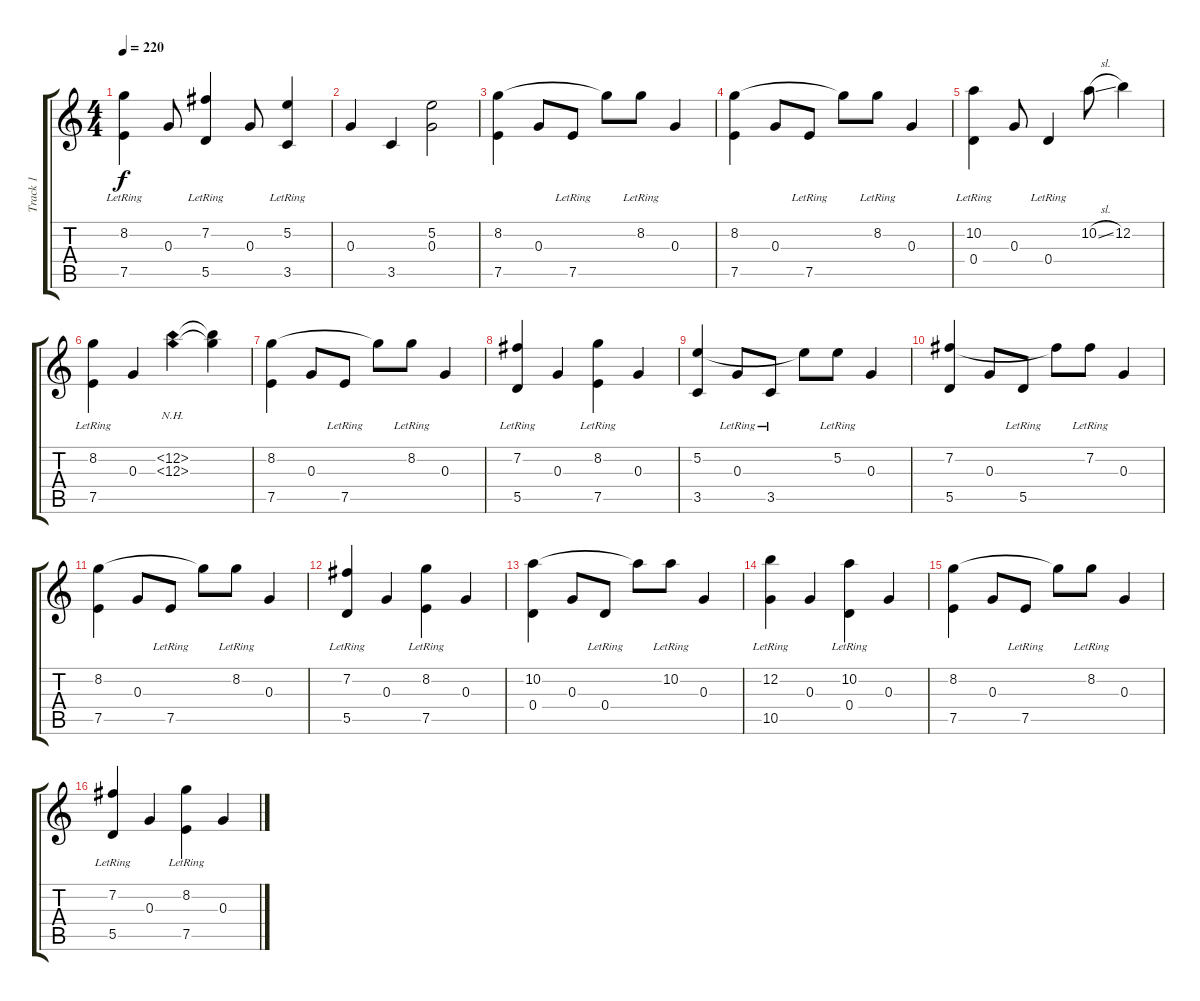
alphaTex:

\track ("Track 1" "Track 1") {instrument acousticguitarsteel}
\staff {score tabs}
\tuning (E4 B3 G3 D3 A2 E2) {hide}
\ts (4 4)
\tempo 220
\clef g2
\ks c
(8.2{lr} 7.5{lr}).4{dy f} 0.3.8 (7.2{lr} 5.5{lr}).4 0.3.8 (5.2{lr} 3.5{lr}).4 |
0.3.4 3.5.4 (5.2 0.3).2 |
(8.2 7.5).4 0.3.8 7.5{lr}.8 8.2{t}.8 8.2{lr}.8 0.3.4 |
(8.2 7.5).4 0.3.8 7.5{lr}.8 8.2{t}.8 8.2{lr}.8 0.3.4 |
(10.2{lr} 0.4).4 0.3.8 0.4{lr}.4 10.2{sl}.8 12.2.4 |
(8.2{lr} 7.5).4 0.3.4 (12.2{nh} 12.3{nh}).4 (12.2{t} 12.3{t}).4 |
(8.2 7.5).4 0.3.8 7.5{lr}.8 8.2{t}.8 8.2{lr}.8 0.3.4 |
(7.2{lr} 5.5).4 0.3.4 (8.2{lr} 7.5).4 0.3.4 |
(5.2 3.5).4 0.3{lr}.8 3.5{lr}.8 5.2{t}.8 5.2{lr}.8 0.3.4 |
(7.2 5.5).4 0.3.8 5.5{lr}.8 7.2{t}.8 7.2{lr}.8 0.3.4 |
(8.2 7.5).4 0.3.8 7.5{lr}.8 8.2{t}.8 8.2{lr}.8 0.3.4 |
(7.2{lr} 5.5).4 0.3.4 (8.2{lr} 7.5).4 0.3.4 |
(10.2 0.4).4 0.3.8 0.4{lr}.8 10.2{t}.8 10.2{lr}.8 0.3.4 |
(12.2{lr} 10.5).4 0.3.4 (10.2{lr} 0.4).4 0.3.4 |
(8.2 7.5).4 0.3.8 7.5{lr}.8 8.2{t}.8 8.2{lr}.8 0.3.4 |
(7.2{lr} 5.5).4 0.3.4 (8.2{lr} 7.5).4 0.3.4
